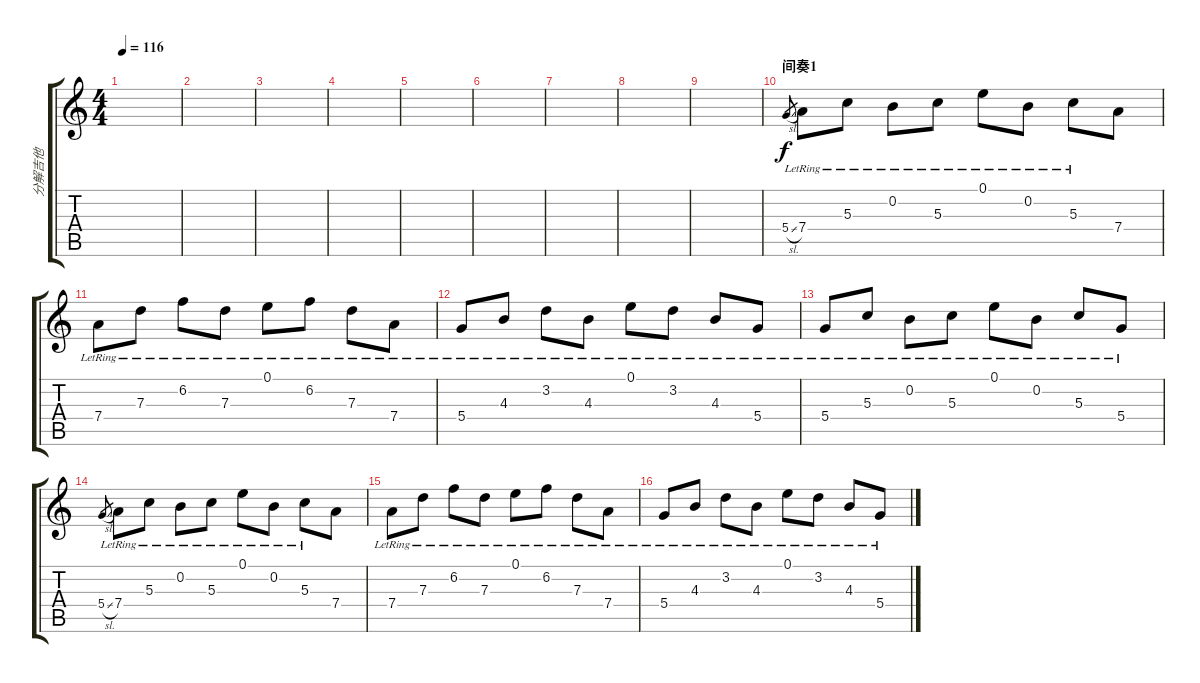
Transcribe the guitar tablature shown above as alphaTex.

\track ("分解吉他" "分解吉他") {instrument electricguitarclean}
\staff {score tabs}
\tuning (E4 B3 G3 D3 A2 E2) {hide}
\ts (4 4)
\tempo 116
\clef g2
\ks c
|
|
|
|
|
|
|
|
|
\section ("" "间奏1")
5.4{sl}.8{gr} 7.4{lr}.8 5.3{lr}.8 0.2{lr}.8 5.3{lr}.8 0.1{lr}.8 0.2{lr}.8 5.3{lr}.8 7.4.8 |
7.4{lr}.8 7.3{lr}.8 6.2{lr}.8 7.3{lr}.8 0.1{lr}.8 6.2{lr}.8 7.3{lr}.8 7.4{lr}.8 |
5.4{lr}.8 4.3{lr}.8 3.2{lr}.8 4.3{lr}.8 0.1{lr}.8 3.2{lr}.8 4.3{lr}.8 5.4{lr}.8 |
5.4{lr}.8 5.3{lr}.8 0.2{lr}.8 5.3{lr}.8 0.1{lr}.8 0.2{lr}.8 5.3{lr}.8 5.4{lr}.8 |
5.4{sl}.8{gr} 7.4{lr}.8 5.3{lr}.8 0.2{lr}.8 5.3{lr}.8 0.1{lr}.8 0.2{lr}.8 5.3{lr}.8 7.4.8 |
7.4{lr}.8 7.3{lr}.8 6.2{lr}.8 7.3{lr}.8 0.1{lr}.8 6.2{lr}.8 7.3{lr}.8 7.4{lr}.8 |
5.4{lr}.8 4.3{lr}.8 3.2{lr}.8 4.3{lr}.8 0.1{lr}.8 3.2{lr}.8 4.3{lr}.8 5.4{lr}.8
